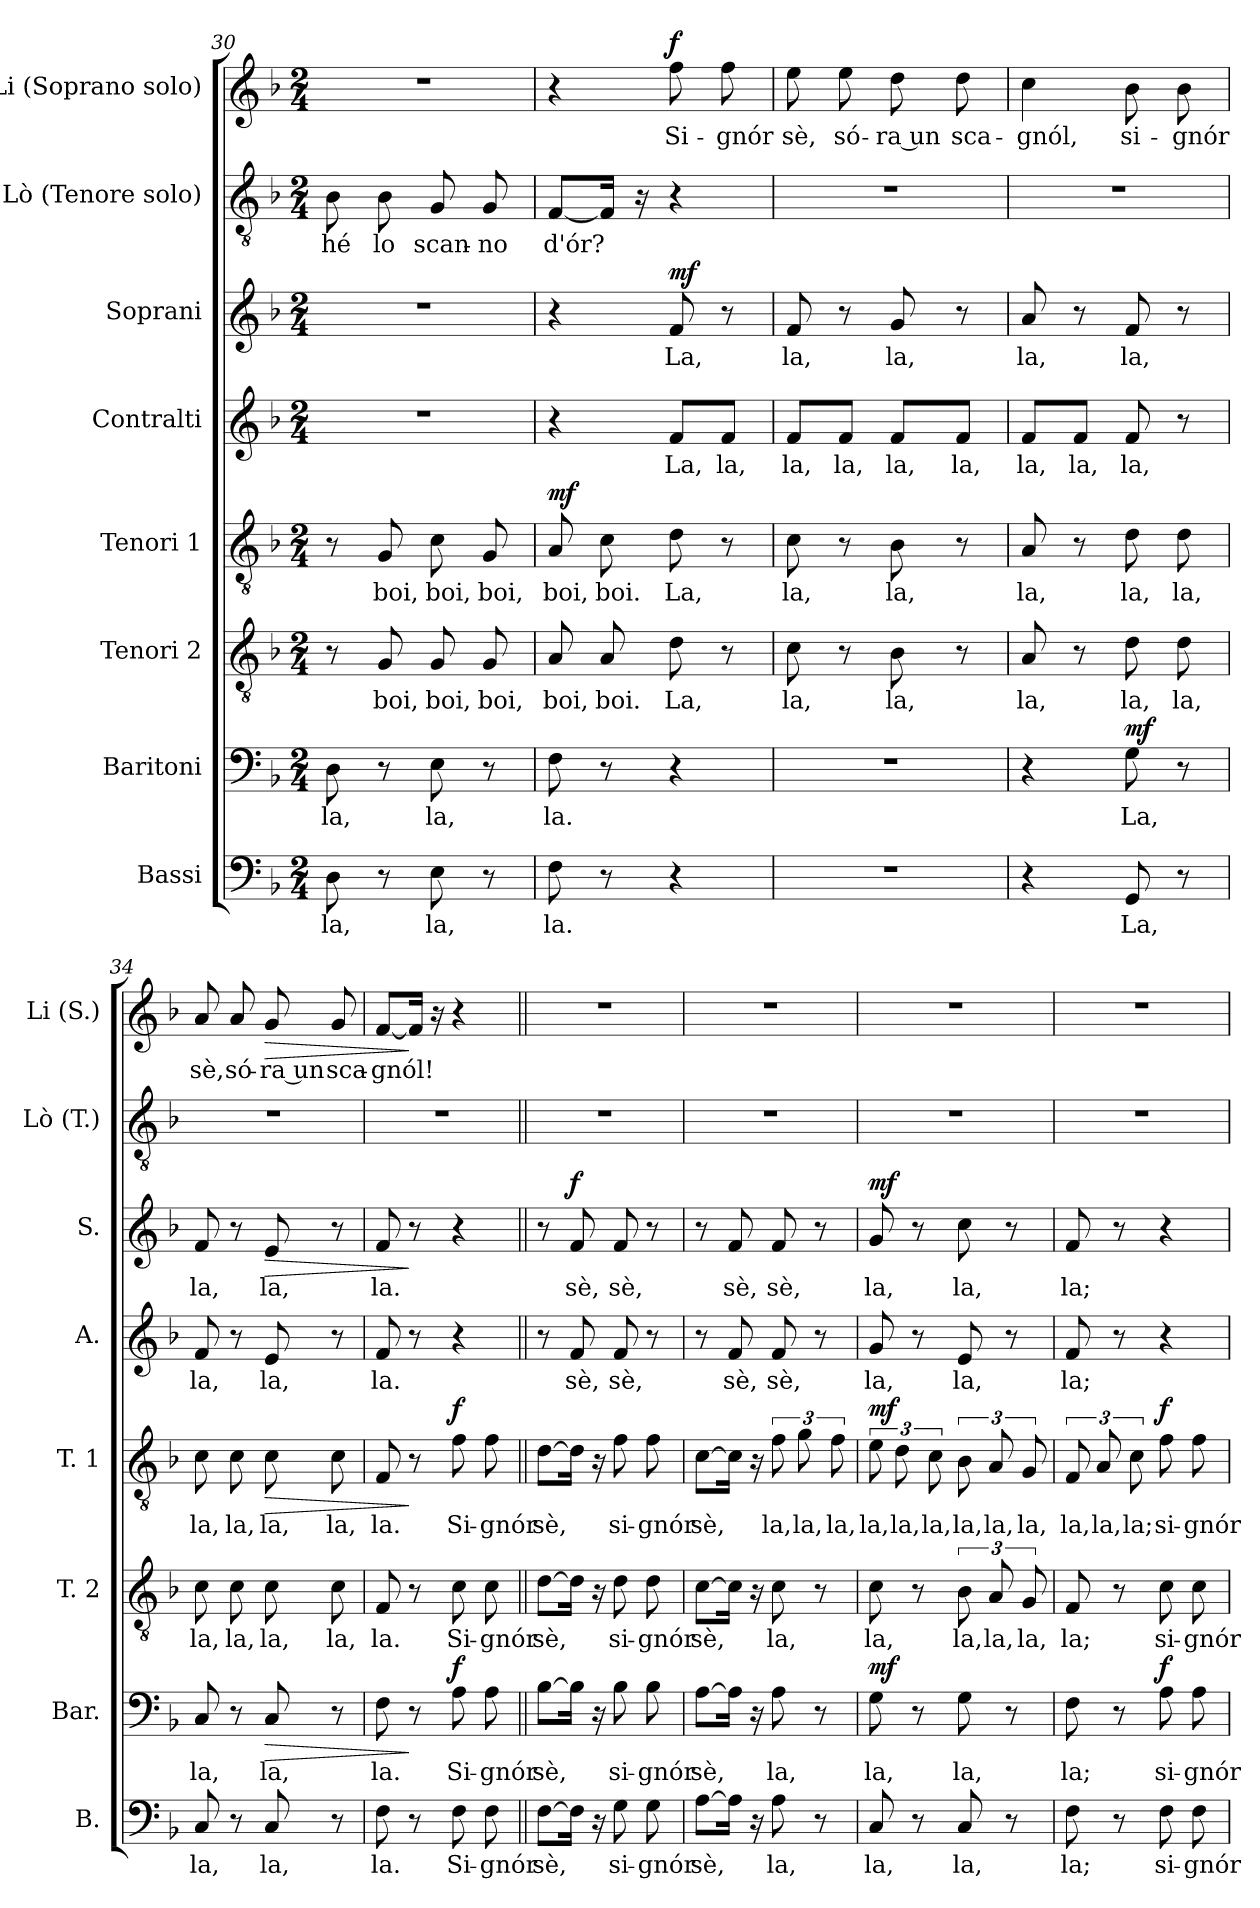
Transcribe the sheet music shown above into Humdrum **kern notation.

**kern	**text	**kern	**text	**dynam	**kern	**text	**kern	**text	**dynam	**kern	**text	**kern	**text	**dynam	**kern	**text	**kern	**text	**dynam
*part8	*part8	*part7	*part7	*part7	*part6	*part6	*part5	*part5	*part5	*part4	*part4	*part3	*part3	*part3	*part2	*part2	*part1	*part1	*part1
*staff8	*staff8	*staff7	*staff7	*staff7	*staff6	*staff6	*staff5	*staff5	*staff5	*staff4	*staff4	*staff3	*staff3	*staff3	*staff2	*staff2	*staff1	*staff1	*staff1
*I"Bassi	*	*I"Baritoni	*	*	*I"Tenori 2	*	*I"Tenori 1	*	*	*I"Contralti	*	*I"Soprani	*	*	*I"Lò (Tenore solo)	*	*I"Li (Soprano solo)	*	*
*I'B.	*	*I'Bar.	*	*	*I'T. 2	*	*I'T. 1	*	*	*I'A.	*	*I'S.	*	*	*I'Lò (T.)	*	*I'Li (S.)	*	*
!!LO:PB:g=z
*clefF4	*	*clefF4	*	*	*clefGv2	*	*clefGv2	*	*	*clefG2	*	*clefG2	*	*	*clefGv2	*	*clefG2	*	*
*k[b-]	*	*k[b-]	*	*	*k[b-]	*	*k[b-]	*	*	*k[b-]	*	*k[b-]	*	*	*k[b-]	*	*k[b-]	*	*
*M2/4	*	*M2/4	*	*	*M2/4	*	*M2/4	*	*	*M2/4	*	*M2/4	*	*	*M2/4	*	*M2/4	*	*
=30	=30	=30	=30	=30	=30	=30	=30	=30	=30	=30	=30	=30	=30	=30	=30	=30	=30	=30	=30
!	!LO:LY:b	!	!LO:LY:b	!	!	!	!	!	!	!	!	!	!	!	!	!LO:LY:b	!	!	!
8D\	la,	8D\	la,	.	8r	.	8r	.	.	2r	.	2r	.	.	8B-\	hé	2r	.	.
!	!	!	!	!	!	!LO:LY:b	!	!LO:LY:b	!	!	!	!	!	!	!	!LO:LY:b	!	!	!
8r	.	8r	.	.	8G/	boi,	8G/	boi,	.	.	.	.	.	.	8B-\	lo	.	.	.
!	!LO:LY:b	!	!LO:LY:b	!	!	!LO:LY:b	!	!LO:LY:b	!	!	!	!	!	!	!	!LO:LY:b	!	!	!
8E\	la,	8E\	la,	.	8G/	boi,	8c\	boi,	.	.	.	.	.	.	8G/	scan-	.	.	.
!	!	!	!	!	!	!LO:LY:b	!	!LO:LY:b	!	!	!	!	!	!	!	!LO:LY:b	!	!	!
8r	.	8r	.	.	8G/	boi,	8G/	boi,	.	.	.	.	.	.	8G/	-no	.	.	.
=31	=31	=31	=31	=31	=31	=31	=31	=31	=31	=31	=31	=31	=31	=31	=31	=31	=31	=31	=31
!	!LO:LY:b	!	!LO:LY:b	!	!	!LO:LY:b	!	!LO:LY:b	!LO:DY:a	!	!	!	!	!	!	!LO:LY:b	!	!	!
8F\	la.	8F\	la.	.	8A/	boi,	8A/	boi,	mf	4r	.	4r	.	.	[8F/L	d'ór?	4r	.	.
!	!	!	!	!	!	!LO:LY:b	!	!LO:LY:b	!	!	!	!	!	!	!	!	!	!	!
8r	.	8r	.	.	8A/	boi.	8c\	boi.	.	.	.	.	.	.	16F/Jk]	.	.	.	.
.	.	.	.	.	.	.	.	.	.	.	.	.	.	.	16r	.	.	.	.
!	!	!	!	!	!	!LO:LY:b	!	!LO:LY:b	!	!	!LO:LY:b	!	!LO:LY:b	!LO:DY:a	!	!	!	!LO:LY:b	!LO:DY:a
4r	.	4r	.	.	8d\	La,	8d\	La,	.	8f/L	La,	8f/	La,	mf	4r	.	8ff\	Si-	f
!	!	!	!	!	!	!	!	!	!	!	!LO:LY:b	!	!	!	!	!	!	!LO:LY:b	!
.	.	.	.	.	8r	.	8r	.	.	8f/J	la,	8r	.	.	.	.	8ff\	-gnór	.
=32	=32	=32	=32	=32	=32	=32	=32	=32	=32	=32	=32	=32	=32	=32	=32	=32	=32	=32	=32
!	!	!	!	!	!	!LO:LY:b	!	!LO:LY:b	!	!	!LO:LY:b	!	!LO:LY:b	!	!	!	!	!LO:LY:b	!
2r	.	2r	.	.	8c\	la,	8c\	la,	.	8f/L	la,	8f/	la,	.	2r	.	8ee\	sè,	.
!	!	!	!	!	!	!	!	!	!	!	!LO:LY:b	!	!	!	!	!	!	!LO:LY:b	!
.	.	.	.	.	8r	.	8r	.	.	8f/J	la,	8r	.	.	.	.	8ee\	só-	.
!	!	!	!	!	!	!LO:LY:b	!	!LO:LY:b	!	!	!LO:LY:b	!	!LO:LY:b	!	!	!	!	!LO:LY:b	!
.	.	.	.	.	8B-\	la,	8B-\	la,	.	8f/L	la,	8g/	la,	.	.	.	8dd\	ra un	.
!	!	!	!	!	!	!	!	!	!	!	!LO:LY:b	!	!	!	!	!	!	!LO:LY:b	!
.	.	.	.	.	8r	.	8r	.	.	8f/J	la,	8r	.	.	.	.	8dd\	sca-	.
=33	=33	=33	=33	=33	=33	=33	=33	=33	=33	=33	=33	=33	=33	=33	=33	=33	=33	=33	=33
!	!	!	!	!	!	!LO:LY:b	!	!LO:LY:b	!	!	!LO:LY:b	!	!LO:LY:b	!	!	!	!	!LO:LY:b	!
4r	.	4r	.	.	8A/	la,	8A/	la,	.	8f/L	la,	8a/	la,	.	2r	.	4cc\	-gnól,	.
!	!	!	!	!	!	!	!	!	!	!	!LO:LY:b	!	!	!	!	!	!	!	!
.	.	.	.	.	8r	.	8r	.	.	8f/J	la,	8r	.	.	.	.	.	.	.
!	!LO:LY:b	!	!LO:LY:b	!LO:DY:a	!	!LO:LY:b	!	!LO:LY:b	!	!	!LO:LY:b	!	!LO:LY:b	!	!	!	!	!LO:LY:b	!
8GG/	La,	8G\	La,	mf	8d\	la,	8d\	la,	.	8f/	la,	8f/	la,	.	.	.	8b-\	si-	.
!	!	!	!	!	!	!LO:LY:b	!	!LO:LY:b	!	!	!	!	!	!	!	!	!	!LO:LY:b	!
8r	.	8r	.	.	8d\	la,	8d\	la,	.	8r	.	8r	.	.	.	.	8b-\	-gnór	.
!!LO:PB:g=z
=34	=34	=34	=34	=34	=34	=34	=34	=34	=34	=34	=34	=34	=34	=34	=34	=34	=34	=34	=34
!	!LO:LY:b	!	!LO:LY:b	!	!	!LO:LY:b	!	!LO:LY:b	!	!	!LO:LY:b	!	!LO:LY:b	!	!	!	!	!LO:LY:b	!
8C/	la,	8C/	la,	.	8c\	la,	8c\	la,	.	8f/	la,	8f/	la,	.	2r	.	8a/	sè,	.
!	!	!	!	!	!	!LO:LY:b	!	!LO:LY:b	!	!	!	!	!	!	!	!	!	!LO:LY:b	!
8r	.	8r	.	.	8c\	la,	8c\	la,	.	8r	.	8r	.	.	.	.	8a/	só-	.
!	!LO:LY:b	!	!LO:LY:b	!LO:HP:b	!	!LO:LY:b	!	!LO:LY:b	!LO:HP:b	!	!LO:LY:b	!	!LO:LY:b	!LO:HP:b	!	!	!	!LO:LY:b	!LO:HP:b
8C/	la,	8C/	la,	>	8c\	la,	8c\	la,	>	8e/	la,	8e/	la,	>	.	.	8g/	ra un	>
!	!	!	!	!	!	!LO:LY:b	!	!LO:LY:b	!	!	!	!	!	!	!	!	!	!LO:LY:b	!
8r	.	8r	.	.	8c\	la,	8c\	la,	.	8r	.	8r	.	.	.	.	8g/	sca-	.
=35	=35	=35	=35	=35	=35	=35	=35	=35	=35	=35	=35	=35	=35	=35	=35	=35	=35	=35	=35
!	!LO:LY:b	!	!LO:LY:b	!	!	!LO:LY:b	!	!LO:LY:b	!	!	!LO:LY:b	!	!LO:LY:b	!	!	!	!	!LO:LY:b	!
8F\	la.	8F\	la.	.	8F/	la.	8F/	la.	.	8f/	la.	8f/	la.	.	2r	.	[8f/L	-gnól!	.
8r	.	8r	.	]	8r	.	8r	.	]	8r	.	8r	.	]	.	.	16f/Jk]	.	]
.	.	.	.	.	.	.	.	.	.	.	.	.	.	.	.	.	16r	.	.
!	!LO:LY:b	!	!LO:LY:b	!LO:DY:a	!	!LO:LY:b	!	!LO:LY:b	!LO:DY:a	!	!	!	!	!	!	!	!	!	!
8F\	Si-	8A\	Si-	f	8c\	Si-	8f\	Si-	f	4r	.	4r	.	.	.	.	4r	.	.
!	!LO:LY:b	!	!LO:LY:b	!	!	!LO:LY:b	!	!LO:LY:b	!	!	!	!	!	!	!	!	!	!	!
8F\	-gnór	8A\	-gnór	.	8c\	-gnór	8f\	-gnór	.	.	.	.	.	.	.	.	.	.	.
=36||	=36||	=36||	=36||	=36||	=36||	=36||	=36||	=36||	=36||	=36||	=36||	=36||	=36||	=36||	=36||	=36||	=36||	=36||	=36||
!	!LO:LY:b	!	!LO:LY:b	!	!	!LO:LY:b	!	!LO:LY:b	!	!	!	!	!	!	!	!	!	!	!
[8F\L	sè,	[8B-\L	sè,	.	[8d\L	sè,	[8d\L	sè,	.	8r	.	8r	.	.	2r	.	2r	.	.
!	!	!	!	!	!	!	!	!	!	!	!LO:LY:b	!	!LO:LY:b	!LO:DY:a	!	!	!	!	!
16F\Jk]	.	16B-\Jk]	.	.	16d\Jk]	.	16d\Jk]	.	.	8f/	sè,	8f/	sè,	f	.	.	.	.	.
16r	.	16r	.	.	16r	.	16r	.	.	.	.	.	.	.	.	.	.	.	.
!	!LO:LY:b	!	!LO:LY:b	!	!	!LO:LY:b	!	!LO:LY:b	!	!	!LO:LY:b	!	!LO:LY:b	!	!	!	!	!	!
8G\	si-	8B-\	si-	.	8d\	si-	8f\	si-	.	8f/	sè,	8f/	sè,	.	.	.	.	.	.
!	!LO:LY:b	!	!LO:LY:b	!	!	!LO:LY:b	!	!LO:LY:b	!	!	!	!	!	!	!	!	!	!	!
8G\	-gnór	8B-\	-gnór	.	8d\	-gnór	8f\	-gnór	.	8r	.	8r	.	.	.	.	.	.	.
=37	=37	=37	=37	=37	=37	=37	=37	=37	=37	=37	=37	=37	=37	=37	=37	=37	=37	=37	=37
!	!LO:LY:b	!	!LO:LY:b	!	!	!LO:LY:b	!	!LO:LY:b	!	!	!	!	!	!	!	!	!	!	!
[8A\L	sè,	[8A\L	sè,	.	[8c\L	sè,	[8c\L	sè,	.	8r	.	8r	.	.	2r	.	2r	.	.
!	!	!	!	!	!	!	!	!	!	!	!LO:LY:b	!	!LO:LY:b	!	!	!	!	!	!
16A\Jk]	.	16A\Jk]	.	.	16c\Jk]	.	16c\Jk]	.	.	8f/	sè,	8f/	sè,	.	.	.	.	.	.
16r	.	16r	.	.	16r	.	16r	.	.	.	.	.	.	.	.	.	.	.	.
!	!LO:LY:b	!	!LO:LY:b	!	!	!LO:LY:b	!	!LO:LY:b	!	!	!LO:LY:b	!	!LO:LY:b	!	!	!	!	!	!
8A\	la,	8A\	la,	.	8c\	la,	12f\	la,	.	8f/	sè,	8f/	sè,	.	.	.	.	.	.
!	!	!	!	!	!	!	!	!LO:LY:b	!	!	!	!	!	!	!	!	!	!	!
.	.	.	.	.	.	.	12g\	la,	.	.	.	.	.	.	.	.	.	.	.
8r	.	8r	.	.	8r	.	.	.	.	8r	.	8r	.	.	.	.	.	.	.
!	!	!	!	!	!	!	!	!LO:LY:b	!	!	!	!	!	!	!	!	!	!	!
.	.	.	.	.	.	.	12f\	la,	.	.	.	.	.	.	.	.	.	.	.
!!LO:PB:g=z
=38	=38	=38	=38	=38	=38	=38	=38	=38	=38	=38	=38	=38	=38	=38	=38	=38	=38	=38	=38
!	!LO:LY:b	!	!LO:LY:b	!LO:DY:a	!	!LO:LY:b	!	!LO:LY:b	!LO:DY:a	!	!LO:LY:b	!	!LO:LY:b	!LO:DY:a	!	!	!	!	!
8C/	la,	8G\	la,	mf	8c\	la,	12e\	la,	mf	8g/	la,	8g/	la,	mf	2r	.	2r	.	.
!	!	!	!	!	!	!	!	!LO:LY:b	!	!	!	!	!	!	!	!	!	!	!
.	.	.	.	.	.	.	12d\	la,	.	.	.	.	.	.	.	.	.	.	.
8r	.	8r	.	.	8r	.	.	.	.	8r	.	8r	.	.	.	.	.	.	.
!	!	!	!	!	!	!	!	!LO:LY:b	!	!	!	!	!	!	!	!	!	!	!
.	.	.	.	.	.	.	12c\	la,	.	.	.	.	.	.	.	.	.	.	.
!	!LO:LY:b	!	!LO:LY:b	!	!	!LO:LY:b	!	!LO:LY:b	!	!	!LO:LY:b	!	!LO:LY:b	!	!	!	!	!	!
8C/	la,	8G\	la,	.	12B-\	la,	12B-\	la,	.	8e/	la,	8cc\	la,	.	.	.	.	.	.
!	!	!	!	!	!	!LO:LY:b	!	!LO:LY:b	!	!	!	!	!	!	!	!	!	!	!
.	.	.	.	.	12A/	la,	12A/	la,	.	.	.	.	.	.	.	.	.	.	.
8r	.	8r	.	.	.	.	.	.	.	8r	.	8r	.	.	.	.	.	.	.
!	!	!	!	!	!	!LO:LY:b	!	!LO:LY:b	!	!	!	!	!	!	!	!	!	!	!
.	.	.	.	.	12G/	la,	12G/	la,	.	.	.	.	.	.	.	.	.	.	.
=39	=39	=39	=39	=39	=39	=39	=39	=39	=39	=39	=39	=39	=39	=39	=39	=39	=39	=39	=39
!	!LO:LY:b	!	!LO:LY:b	!	!	!LO:LY:b	!	!LO:LY:b	!	!	!LO:LY:b	!	!LO:LY:b	!	!	!	!	!	!
8F\	la;	8F\	la;	.	8F/	la;	12F/	la,	.	8f/	la;	8f/	la;	.	2r	.	2r	.	.
!	!	!	!	!	!	!	!	!LO:LY:b	!	!	!	!	!	!	!	!	!	!	!
.	.	.	.	.	.	.	12A/	la,	.	.	.	.	.	.	.	.	.	.	.
8r	.	8r	.	.	8r	.	.	.	.	8r	.	8r	.	.	.	.	.	.	.
!	!	!	!	!	!	!	!	!LO:LY:b	!	!	!	!	!	!	!	!	!	!	!
.	.	.	.	.	.	.	12c\	la;	.	.	.	.	.	.	.	.	.	.	.
!	!LO:LY:b	!	!LO:LY:b	!LO:DY:a	!	!LO:LY:b	!	!LO:LY:b	!LO:DY:a	!	!	!	!	!	!	!	!	!	!
8F\	si-	8A\	si-	f	8c\	si-	8f\	si-	f	4r	.	4r	.	.	.	.	.	.	.
!	!LO:LY:b	!	!LO:LY:b	!	!	!LO:LY:b	!	!LO:LY:b	!	!	!	!	!	!	!	!	!	!	!
8F\	-gnór	8A\	-gnór	.	8c\	-gnór	8f\	-gnór	.	.	.	.	.	.	.	.	.	.	.
=	=	=	=	=	=	=	=	=	=	=	=	=	=	=	=	=	=	=	=
*-	*-	*-	*-	*-	*-	*-	*-	*-	*-	*-	*-	*-	*-	*-	*-	*-	*-	*-	*-
